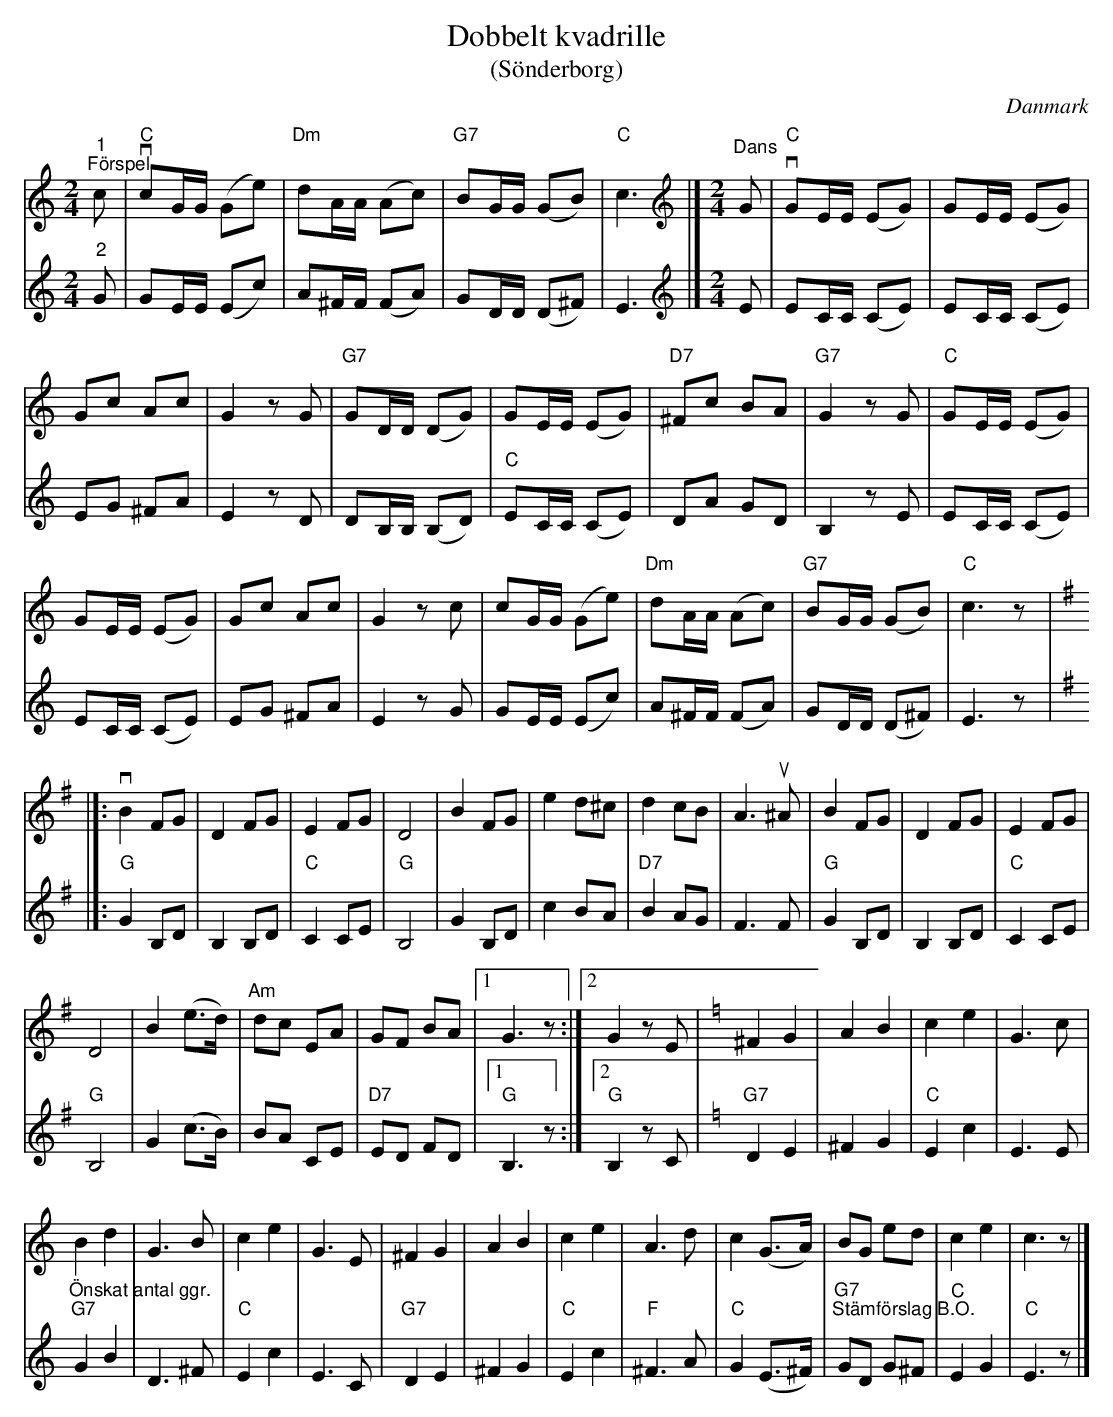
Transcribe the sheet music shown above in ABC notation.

X:1
T:Dobbelt kvadrille
T:(Sönderborg)
O:Danmark
L:1/8
M:2/4
K:C
V:1
"^1""^Förspel" c |"C"v cG/G/ (Ge) |"Dm" dA/A/ (Ac) |"G7" BG/G/ (GB) |"C" c3 |] [M:2/4][K:treble]"^Dans" G |"C"v GE/E/ (EG) | GE/E/ (EG) |
Gc Ac | G2 z G |"G7" GD/D/ (DG) | GE/E/ (EG) |"D7" ^Fc BA |"G7" G2 z G |"C" GE/E/ (EG) |
GE/E/ (EG) | Gc Ac | G2 z c | cG/G/ (Ge) |"Dm" dA/A/ (Ac) |"G7" BG/G/ (GB) |"C" c3 z |]:
[K:G]v B2 FG | D2 FG | E2 FG | D4 | B2 FG | e2 d^c | d2 cB | A3u ^A | B2 FG | D2 FG | E2 FG |
D4 | B2 (e>d) |"Am" dc EA | GF BA |1 G3 z :|2 G2 z E |[K:C] ^F2 G2 | A2 B2 | c2 e2 | G3 c |
B2 d2 | G3 B | c2 e2 | G3 E | ^F2 G2 | A2 B2 | c2 e2 | A3 d | c2 (G>A) | BG ed | c2 e2 | c3 z |]
V:2
"^2" G | GE/E/ (Ec) | A^F/F/ (FA) | GD/D/ (D^F) | E3 |][M:2/4][K:treble] E | EC/C/ (CE) |
EC/C/ (CE) | EG ^FA | E2 z D | DB,/B,/ (B,D) |"C" EC/C/ (CE) | DA GD | B,2 z E | EC/C/ (CE) |
EC/C/ (CE) | EG ^FA | E2 z G | GE/E/ (Ec) | A^F/F/ (FA) | GD/D/ (D^F) | E3 z |]:[K:G]"G" G2 B,D |
B,2 B,D |"C" C2 CE |"G" B,4 | G2 B,D | c2 BA |"D7" B2 AG | F3 F |"G" G2 B,D | B,2 B,D |
"C" C2 CE |"G" B,4 | G2 (c>B) | BA CE |"D7" ED FD |1"G" B,3 z :|2"G" B,2 z C |
[K:C]"G7" D2 E2 | ^F2 G2 |"C" E2 c2 | E3 E |"^Önskat antal ggr.""G7" G2 B2 | D3 ^F |"C" E2 c2 |
E3 C |"G7" D2 E2 | ^F2 G2 |"C" E2 c2 |"F" ^F3 A |"C" G2 (E>^F) |"G7" "^Stämförslag B.O." GD G^F | "C" E2 G2 |"C" E3 z |]
